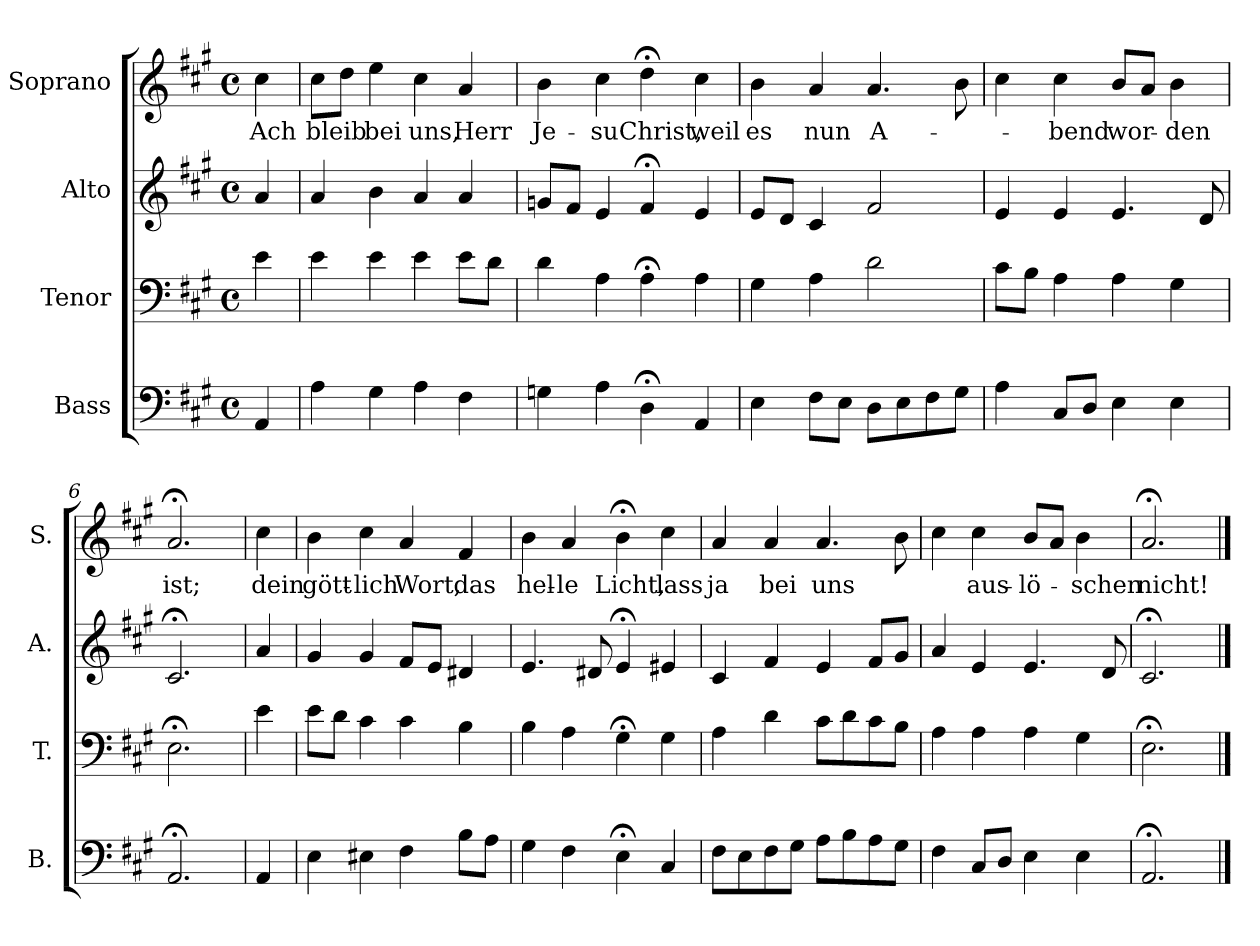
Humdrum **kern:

**kern	**kern	**kern	**kern	**text
*part4	*part3	*part2	*part1	*part1
*staff4	*staff3	*staff2	*staff1	*staff1
*I"Bass	*I"Tenor	*I"Alto	*I"Soprano	*
*I'B.	*I'T.	*I'A.	*I'S.	*
*clefF4	*clefF4	*clefG2	*clefG2	*
*k[f#c#g#]	*k[f#c#g#]	*k[f#c#g#]	*k[f#c#g#]	*
*A:	*A:	*A:	*A:	*
*M4/4	*M4/4	*M4/4	*M4/4	*
*met(c)	*met(c)	*met(c)	*met(c)	*
=1	=1	=1	=1	=1
!	!	!	!	!LO:LY:b
4AA/	4e\	4a/	4cc#\	Ach
=2	=2	=2	=2	=2
!	!	!	!	!LO:LY:b
4A\	4e\	4a/	8cc#\L	bleib
.	.	.	8dd\J	.
!	!	!	!	!LO:LY:b
4G#\	4e\	4b\	4ee\	bei
!	!	!	!	!LO:LY:b
4A\	4e\	4a/	4cc#\	uns,
!	!	!	!	!LO:LY:b
4F#\	8e\L	4a/	4a/	Herr
.	8d\J	.	.	.
=3	=3	=3	=3	=3
!	!	!	!	!LO:LY:b
4Gn\	4d\	8gn/L	4b\	Je-
.	.	8f#/J	.	.
!	!	!	!	!LO:LY:b
4A\	4A\	4e/	4cc#\	-su
!	!	!	!	!LO:LY:b
4D;<\	4A;<\	4f#;</	4dd;<\	Christ,
!	!	!	!	!LO:LY:b
4AA/	4A\	4e/	4cc#\	weil
=4	=4	=4	=4	=4
!	!	!	!	!LO:LY:b
4E\	4G#\	8e/L	4b\	es
.	.	8d/J	.	.
!	!	!	!	!LO:LY:b
8F#\L	4A\	4c#/	4a/	nun
8E\J	.	.	.	.
!	!	!	!	!LO:LY:b
8D\L	2d\	2f#/	4.a/	A-
8E\	.	.	.	.
8F#\	.	.	.	.
8G#\J	.	.	8b\	.
=5	=5	=5	=5	=5
4A\	8c#\L	4e/	4cc#\	.
.	8B\J	.	.	.
!	!	!	!	!LO:LY:b
8C#/L	4A\	4e/	4cc#\	-bend
8D/J	.	.	.	.
!	!	!	!	!LO:LY:b
4E\	4A\	4.e/	8b/L	wor-
.	.	.	8a/J	.
!	!	!	!	!LO:LY:b
4E\	4G#\	.	4b\	-den
.	.	8d/	.	.
=6	=6	=6	=6	=6
!	!	!	!	!LO:LY:b
2.AA;</	2.E;<\	2.c#;</	2.a;</	ist;
!!LO:LB:g=z
=7	=7	=7	=7	=7
!	!	!	!	!LO:LY:b
4AA/	4e\	4a/	4cc#\	dein
=8	=8	=8	=8	=8
!	!	!	!	!LO:LY:b
4E\	8e\L	4g#/	4b\	gött-
.	8d\J	.	.	.
!	!	!	!	!LO:LY:b
4E#X\	4c#\	4g#/	4cc#\	-lich
!	!	!	!	!LO:LY:b
4F#\	4c#\	8f#/L	4a/	Wort,
.	.	8e/J	.	.
!	!	!	!	!LO:LY:b
8B\L	4B\	4d#X/	4f#/	das
8A\J	.	.	.	.
=9	=9	=9	=9	=9
!	!	!	!	!LO:LY:b
4G#\	4B\	4.e/	4b\	hel-
!	!	!	!	!LO:LY:b
4F#\	4A\	.	4a/	-le
.	.	8d#X/	.	.
!	!	!	!	!LO:LY:b
4E;<\	4G#;<\	4e;</	4b;<\	Licht,
!	!	!	!	!LO:LY:b
4C#/	4G#\	4e#X/	4cc#\	lass
=10	=10	=10	=10	=10
!	!	!	!	!LO:LY:b
8F#\L	4A\	4c#/	4a/	ja
8E\	.	.	.	.
!	!	!	!	!LO:LY:b
8F#\	4d\	4f#/	4a/	bei
8G#\J	.	.	.	.
!	!	!	!	!LO:LY:b
8A\L	8c#\L	4e/	4.a/	uns
8B\	8d\	.	.	.
8A\	8c#\	8f#/L	.	.
8G#\J	8B\J	8g#/J	8b\	.
=11	=11	=11	=11	=11
4F#\	4A\	4a/	4cc#\	.
!	!	!	!	!LO:LY:b
8C#/L	4A\	4e/	4cc#\	aus-
8D/J	.	.	.	.
!	!	!	!	!LO:LY:b
4E\	4A\	4.e/	8b/L	-lö-
.	.	.	8a/J	.
!	!	!	!	!LO:LY:b
4E\	4G#\	.	4b\	-schen
.	.	8d/	.	.
=12	=12	=12	=12	=12
!	!	!	!	!LO:LY:b
2.AA;</	2.E;<\	2.c#;</	2.a;</	nicht!
==	==	==	==	==
*-	*-	*-	*-	*-
